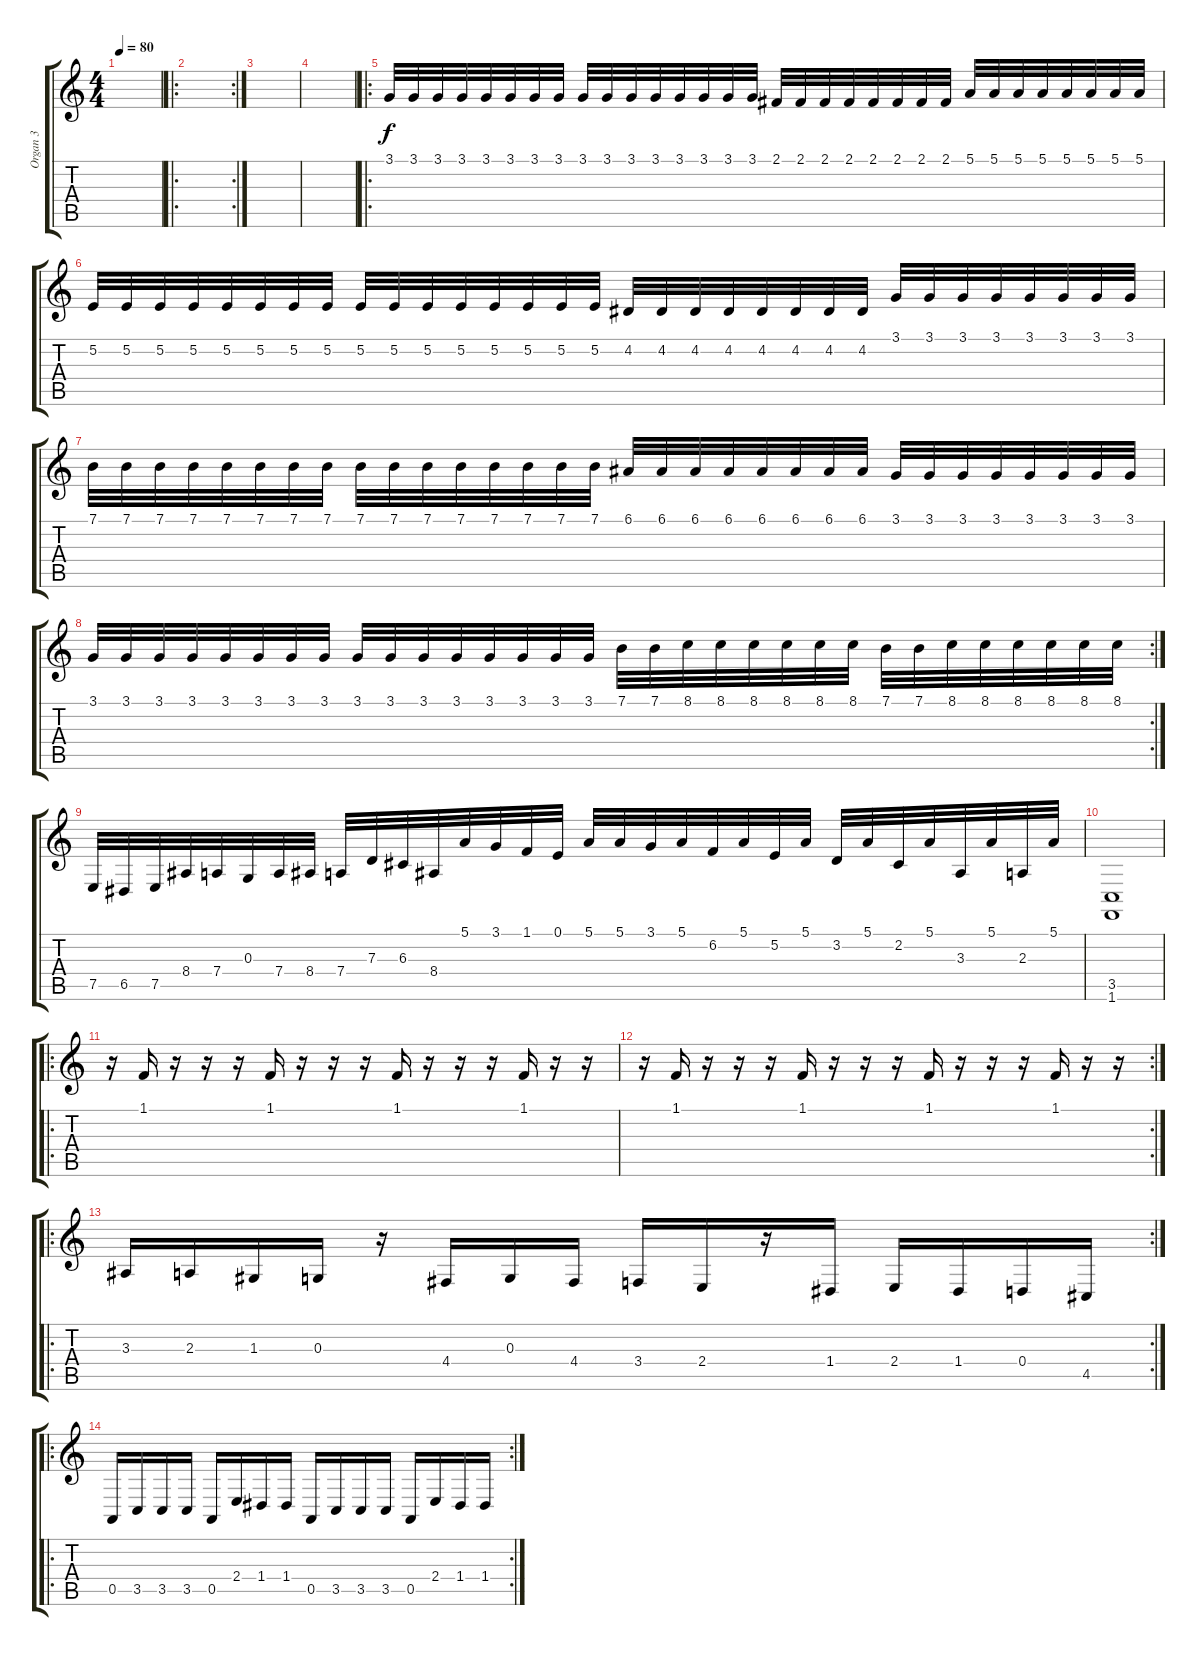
\track ("Organ 3" "Organ 3") {instrument rockorgan}
\staff {score tabs}
\tuning (E4 B3 G3 D3 A2 E2) {hide}
\ts (4 4)
\tempo 80
\clef g2
\ks c
|
\ro
\rc 2
|
|
|
\ro
3.1.32 3.1.32 3.1.32 3.1.32 3.1.32 3.1.32 3.1.32 3.1.32 3.1.32 3.1.32 3.1.32 3.1.32 3.1.32 3.1.32 3.1.32 3.1.32 2.1.32 2.1.32 2.1.32 2.1.32 2.1.32 2.1.32 2.1.32 2.1.32 5.1.32 5.1.32 5.1.32 5.1.32 5.1.32 5.1.32 5.1.32 5.1.32 |
5.2.32 5.2.32 5.2.32 5.2.32 5.2.32 5.2.32 5.2.32 5.2.32 5.2.32 5.2.32 5.2.32 5.2.32 5.2.32 5.2.32 5.2.32 5.2.32 4.2.32 4.2.32 4.2.32 4.2.32 4.2.32 4.2.32 4.2.32 4.2.32 3.1.32 3.1.32 3.1.32 3.1.32 3.1.32 3.1.32 3.1.32 3.1.32 |
7.1.32 7.1.32 7.1.32 7.1.32 7.1.32 7.1.32 7.1.32 7.1.32 7.1.32 7.1.32 7.1.32 7.1.32 7.1.32 7.1.32 7.1.32 7.1.32 6.1.32 6.1.32 6.1.32 6.1.32 6.1.32 6.1.32 6.1.32 6.1.32 3.1.32 3.1.32 3.1.32 3.1.32 3.1.32 3.1.32 3.1.32 3.1.32 |
\rc 2
3.1.32 3.1.32 3.1.32 3.1.32 3.1.32 3.1.32 3.1.32 3.1.32 3.1.32 3.1.32 3.1.32 3.1.32 3.1.32 3.1.32 3.1.32 3.1.32 7.1.32 7.1.32 8.1.32 8.1.32 8.1.32 8.1.32 8.1.32 8.1.32 7.1.32 7.1.32 8.1.32 8.1.32 8.1.32 8.1.32 8.1.32 8.1.32 |
7.5.32 6.5.32 7.5.32 8.4.32 7.4.32 0.3.32 7.4.32 8.4.32 7.4.32 7.3.32 6.3.32 8.4.32 5.1.32 3.1.32 1.1.32 0.1.32 5.1.32 5.1.32 3.1.32 5.1.32 6.2.32 5.1.32 5.2.32 5.1.32 3.2.32 5.1.32 2.2.32 5.1.32 3.3.32 5.1.32 2.3.32 5.1.32 |
(3.5 1.6).1 |
\ro
r.16 1.1.16 r.16 r.16 r.16 1.1.16 r.16 r.16 r.16 1.1.16 r.16 r.16 r.16 1.1.16 r.16 r.16 |
\rc 2
r.16 1.1.16 r.16 r.16 r.16 1.1.16 r.16 r.16 r.16 1.1.16 r.16 r.16 r.16 1.1.16 r.16 r.16 |
\ro
\rc 2
3.3.16 2.3.16 1.3.16 0.3.16 r.16 4.4.16 0.3.16 4.4.16 3.4.16 2.4.16 r.16 1.4.16 2.4.16 1.4.16 0.4.16 4.5.16 |
\ro
\rc 2
0.5.16 3.5.16 3.5.16 3.5.16 0.5.16 2.4.16 1.4.16 1.4.16 0.5.16 3.5.16 3.5.16 3.5.16 0.5.16 2.4.16 1.4.16 1.4.16
